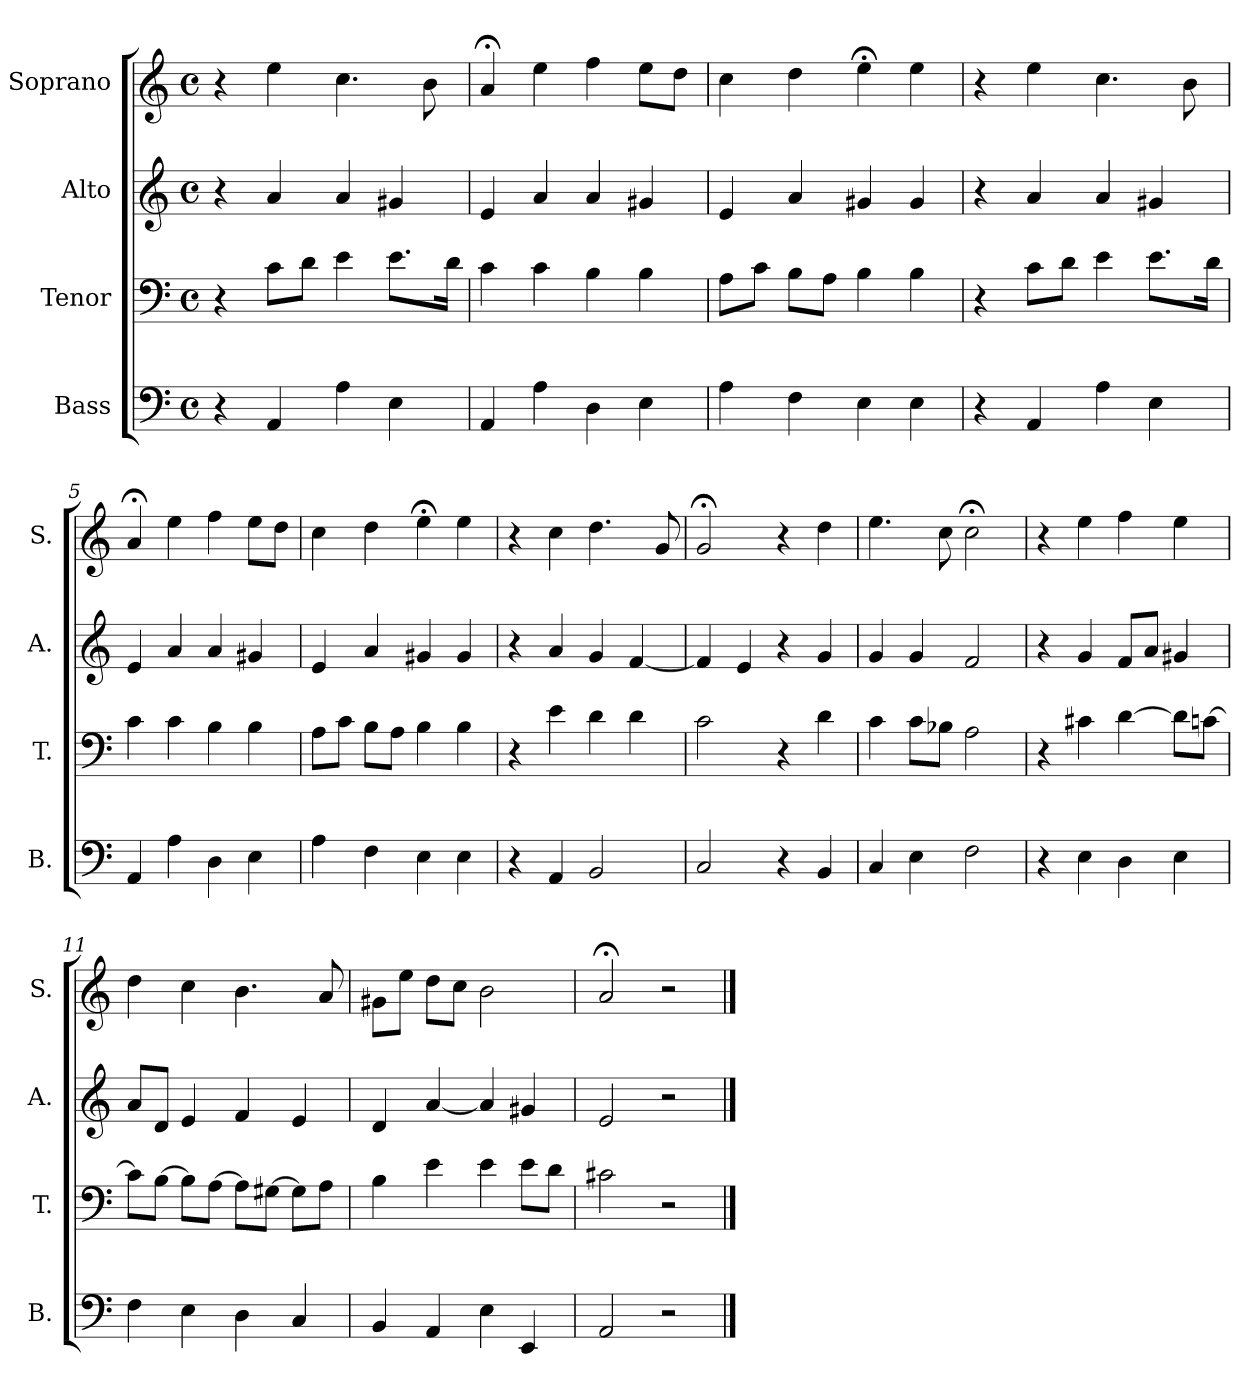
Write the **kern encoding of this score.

**kern	**kern	**kern	**kern
*part4	*part3	*part2	*part1
*staff4	*staff3	*staff2	*staff1
*I"Bass	*I"Tenor	*I"Alto	*I"Soprano
*I'B.	*I'T.	*I'A.	*I'S.
*clefF4	*clefF4	*clefG2	*clefG2
*k[]	*k[]	*k[]	*k[]
*a:	*a:	*a:	*a:
*M4/4	*M4/4	*M4/4	*M4/4
*met(c)	*met(c)	*met(c)	*met(c)
=1	=1	=1	=1
4r	4r	4r	4r
4AA/	8c\L	4a/	4ee\
.	8d\J	.	.
4A\	4e\	4a/	4.cc\
4E\	8.e\L	4g#X/	.
.	.	.	8b\
.	16d\Jk	.	.
=2	=2	=2	=2
4AA/	4c\	4e/	4a;</
4A\	4c\	4a/	4ee\
4D\	4B\	4a/	4ff\
4E\	4B\	4g#X/	8ee\L
.	.	.	8dd\J
=3	=3	=3	=3
4A\	8A\L	4e/	4cc\
.	8c\J	.	.
4F\	8B\L	4a/	4dd\
.	8A\J	.	.
4E\	4B\	4g#X/	4ee;<\
4E\	4B\	4g#/	4ee\
=4	=4	=4	=4
4r	4r	4r	4r
4AA/	8c\L	4a/	4ee\
.	8d\J	.	.
4A\	4e\	4a/	4.cc\
4E\	8.e\L	4g#X/	.
.	.	.	8b\
.	16d\Jk	.	.
!!LO:LB:g=z
=5	=5	=5	=5
4AA/	4c\	4e/	4a;</
4A\	4c\	4a/	4ee\
4D\	4B\	4a/	4ff\
4E\	4B\	4g#X/	8ee\L
.	.	.	8dd\J
=6	=6	=6	=6
4A\	8A\L	4e/	4cc\
.	8c\J	.	.
4F\	8B\L	4a/	4dd\
.	8A\J	.	.
4E\	4B\	4g#X/	4ee;<\
4E\	4B\	4g#/	4ee\
=7	=7	=7	=7
4r	4r	4r	4r
4AA/	4e\	4a/	4cc\
2BB/	4d\	4g/	4.dd\
.	4d\	[4f/	.
.	.	.	8g/
=8	=8	=8	=8
2C/	2c\	4f/]	2g;</
.	.	4e/	.
4r	4r	4r	4r
4BB/	4d\	4g/	4dd\
!!LO:LB:g=z
=9	=9	=9	=9
4C/	4c\	4g/	4.ee\
4E\	8c\L	4g/	.
.	8B-X\J	.	8cc\
2F\	2A\	2f/	2cc;<\
=10	=10	=10	=10
4r	4r	4r	4r
4E\	4c#X\	4g/	4ee\
4D\	[4d\	8f/L	4ff\
.	.	8a/J	.
4E\	8d\L]	4g#X/	4ee\
.	[8cn\J	.	.
=11	=11	=11	=11
4F\	8c\L]	8a/L	4dd\
.	[8B\J	8d/J	.
4E\	8B\L]	4e/	4cc\
.	[8A\J	.	.
4D\	8A\L]	4f/	4.b\
.	[8G#X\J	.	.
4C/	8G#\L]	4e/	.
.	8A\J	.	8a/
=12	=12	=12	=12
4BB/	4B\	4d/	8g#X\L
.	.	.	8ee\J
4AA/	4e\	[4a/	8dd\L
.	.	.	8cc\J
4E\	4e\	4a/]	2b\
4EE/	8e\L	4g#X/	.
.	8d\J	.	.
=13	=13	=13	=13
2AA/	2c#X\	2e/	2a;</
2r	2r	2r	2r
==	==	==	==
*-	*-	*-	*-
